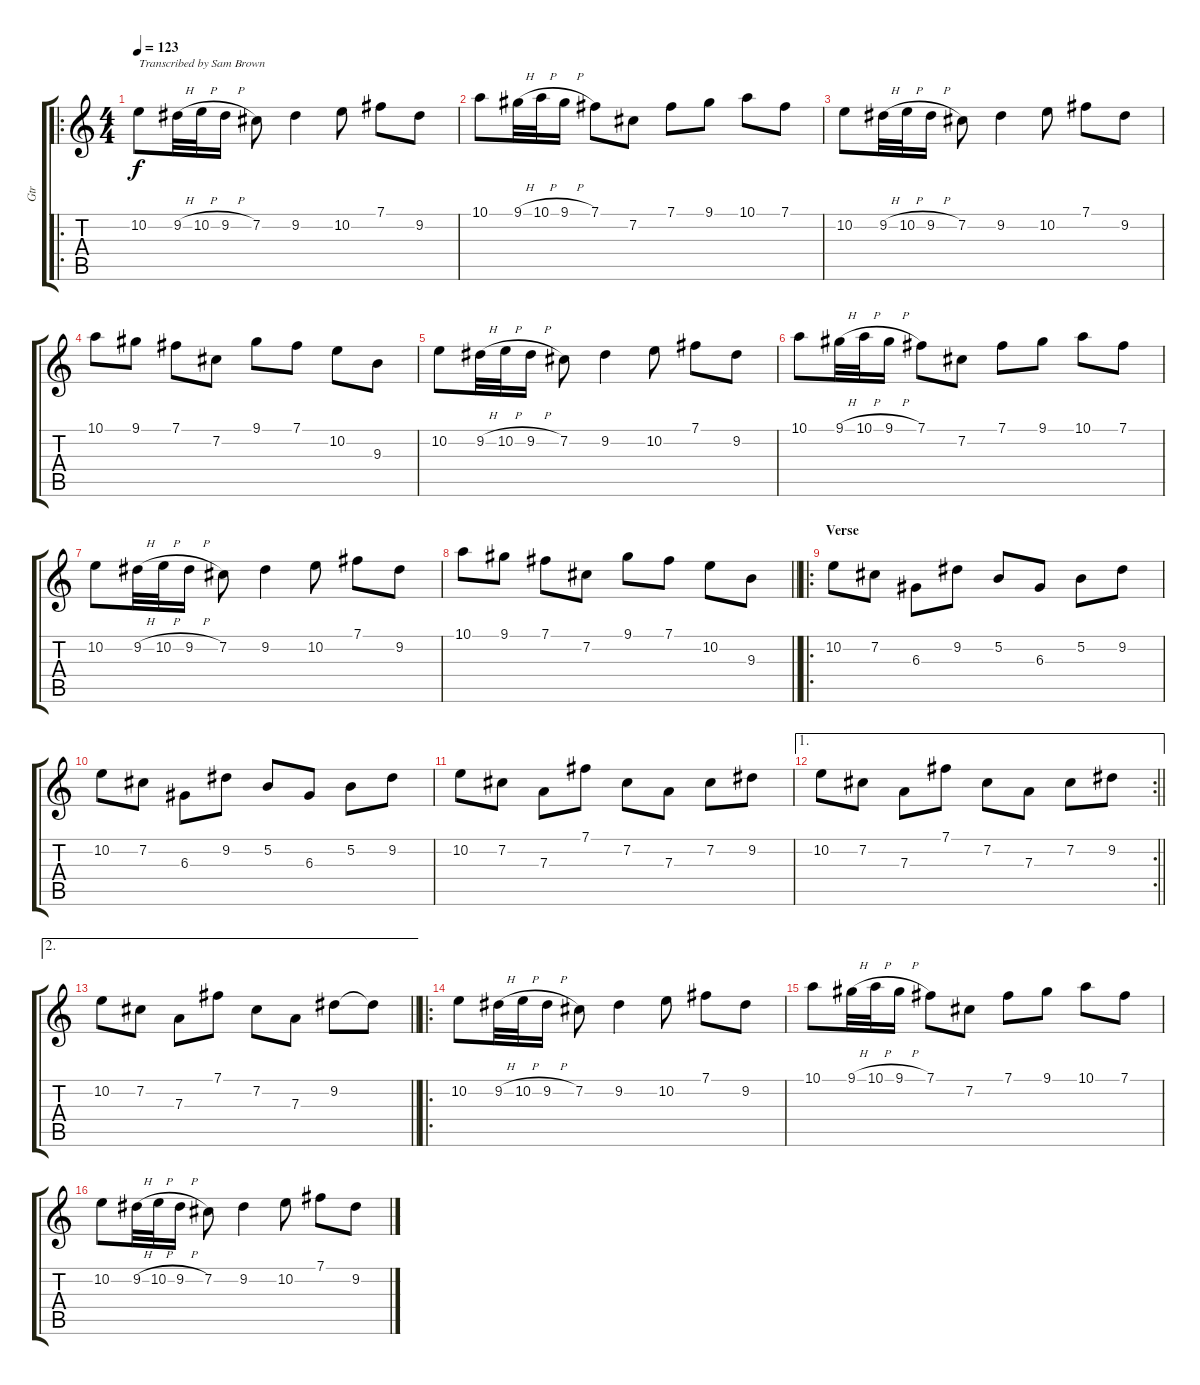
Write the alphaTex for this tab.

\track ("Gtr" "Gtr") {instrument distortionguitar}
\staff {score tabs}
\tuning (B3 Gb3 D3 A2 E2 B1) {hide}
\ro
\ts (4 4)
\section ("" "")
\tempo 123
\clef g2
\ks c
10.2.8{txt "Transcribed by Sam Brown" dy f instrument distortionguitar} 9.2{h}.32 10.2{h}.32 9.2{h}.16 7.2.8 9.2.4 10.2.8 7.1.8 9.2.8 |
10.1.8 9.1{h}.32 10.1{h}.32 9.1{h}.16 7.1.8 7.2.8 7.1.8 9.1.8 10.1.8 7.1.8 |
10.2.8 9.2{h}.32 10.2{h}.32 9.2{h}.16 7.2.8 9.2.4 10.2.8 7.1.8 9.2.8 |
10.1.8 9.1.8 7.1.8 7.2.8 9.1.8 7.1.8 10.2.8 9.3.8 |
10.2.8 9.2{h}.32 10.2{h}.32 9.2{h}.16 7.2.8 9.2.4 10.2.8 7.1.8 9.2.8 |
10.1.8 9.1{h}.32 10.1{h}.32 9.1{h}.16 7.1.8 7.2.8 7.1.8 9.1.8 10.1.8 7.1.8 |
10.2.8 9.2{h}.32 10.2{h}.32 9.2{h}.16 7.2.8 9.2.4 10.2.8 7.1.8 9.2.8 |
\barLineRight lightlight
10.1.8 9.1.8 7.1.8 7.2.8 9.1.8 7.1.8 10.2.8 9.3.8 |
\ro
\section ("" "Verse")
10.2.8 7.2.8 6.3.8 9.2.8 5.2.8 6.3.8 5.2.8 9.2.8 |
10.2.8 7.2.8 6.3.8 9.2.8 5.2.8 6.3.8 5.2.8 9.2.8 |
10.2.8 7.2.8 7.3.8 7.1.8 7.2.8 7.3.8 7.2.8 9.2.8 |
\ae 1
\rc 2
\barLineRight lightlight
10.2.8 7.2.8 7.3.8 7.1.8 7.2.8 7.3.8 7.2.8 9.2.8 |
\ae 2
\barLineRight lightlight
10.2.8 7.2.8 7.3.8 7.1.8 7.2.8 7.3.8 9.2.8 9.2{t}.8 |
\ro
\section ("" "")
10.2.8 9.2{h}.32 10.2{h}.32 9.2{h}.16 7.2.8 9.2.4 10.2.8 7.1.8 9.2.8 |
10.1.8 9.1{h}.32 10.1{h}.32 9.1{h}.16 7.1.8 7.2.8 7.1.8 9.1.8 10.1.8 7.1.8 |
10.2.8 9.2{h}.32 10.2{h}.32 9.2{h}.16 7.2.8 9.2.4 10.2.8 7.1.8 9.2.8
